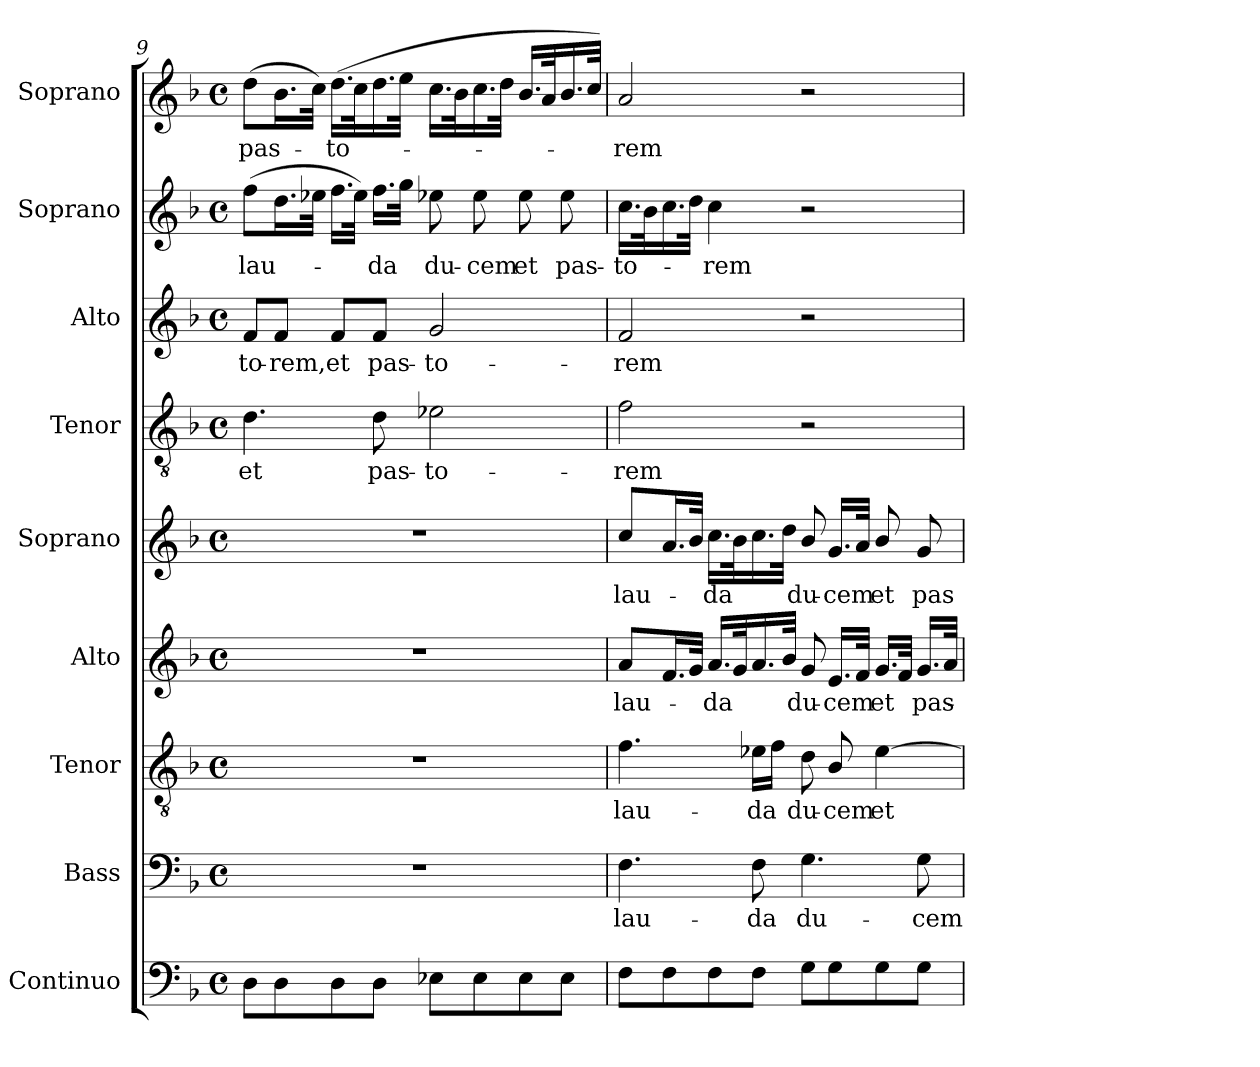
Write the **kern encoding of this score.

**kern	**kern	**text	**kern	**text	**kern	**text	**kern	**text	**kern	**text	**kern	**text	**kern	**text	**kern	**text
*part9	*part8	*part8	*part7	*part7	*part6	*part6	*part5	*part5	*part4	*part4	*part3	*part3	*part2	*part2	*part1	*part1
*staff9	*staff8	*staff8	*staff7	*staff7	*staff6	*staff6	*staff5	*staff5	*staff4	*staff4	*staff3	*staff3	*staff2	*staff2	*staff1	*staff1
*I"Continuo	*I"Bass	*	*I"Tenor	*	*I"Alto	*	*I"Soprano	*	*I"Tenor	*	*I"Alto	*	*I"Soprano	*	*I"Soprano	*
*I'Cont.	*I'B.	*	*I'T.	*	*I'A.	*	*I'S.	*	*I'T.	*	*I'A.	*	*I'S.	*	*I'S.	*
*clefF4	*clefF4	*	*clefGv2	*	*clefG2	*	*clefG2	*	*clefGv2	*	*clefG2	*	*clefG2	*	*clefG2	*
*	*	*	*ITrd7c12	*	*	*	*	*	*ITrd7c12	*	*	*	*	*	*	*
*k[b-]	*k[b-]	*	*k[b-]	*	*k[b-]	*	*k[b-]	*	*k[b-]	*	*k[b-]	*	*k[b-]	*	*k[b-]	*
*F:	*F:	*	*F:	*	*F:	*	*F:	*	*F:	*	*F:	*	*F:	*	*F:	*
*M4/4	*M4/4	*	*M4/4	*	*M4/4	*	*M4/4	*	*M4/4	*	*M4/4	*	*M4/4	*	*M4/4	*
*met(c)	*met(c)	*	*met(c)	*	*met(c)	*	*met(c)	*	*met(c)	*	*met(c)	*	*met(c)	*	*met(c)	*
=9	=9	=9	=9	=9	=9	=9	=9	=9	=9	=9	=9	=9	=9	=9	=9	=9
!	!	!	!	!	!	!	!	!	!	!LO:LY:b:color=#000000	!	!	!	!	!	!
!	!	!	!	!	!	!	!	!	!	!	!	!LO:LY:b:color=#000000	!	!	!	!
!	!	!	!	!	!	!	!	!	!	!	!	!	!	!LO:LY:b:color=#000000	!	!
!	!	!	!	!	!	!	!	!	!	!	!	!	!	!	!	!LO:LY:b:color=#000000
8Di\L	1r	.	1r	.	1r	.	1r	.	4.Di\	et	8fi/L	-to-	(8ffi\L	lau-	(8ddi\L	pas-
!	!	!	!	!	!	!	!	!	!	!	!	!LO:LY:b:color=#000000	!	!	!	!
8Di\	.	.	.	.	.	.	.	.	.	.	8fi/J	-rem,	16.ddi\L	.	16.b-i\L	.
.	.	.	.	.	.	.	.	.	.	.	.	.	32ee-i\JJk	.	32cci\JJk)	.
!	!	!	!	!	!	!	!	!	!	!	!	!LO:LY:b:color=#000000	!	!	!	!
!	!	!	!	!	!	!	!	!	!	!	!	!	!	!	!	!LO:LY:b:color=#000000
8Di\	.	.	.	.	.	.	.	.	.	.	8fi/L	et	16.ffi\LL	.	(16.ddi\LL	-to-
.	.	.	.	.	.	.	.	.	.	.	.	.	32ee-i\JJk)	.	32cci\k	.
!	!	!	!	!	!	!	!	!	!	!LO:LY:b:color=#000000	!	!	!	!	!	!
!	!	!	!	!	!	!	!	!	!	!	!	!LO:LY:b:color=#000000	!	!	!	!
!	!	!	!	!	!	!	!	!	!	!	!	!	!	!LO:LY:b:color=#000000	!	!
8Di\J	.	.	.	.	.	.	.	.	8Di\	pas-	8fi/J	pas-	16.ffi\LL	-da	16.ddi\	.
.	.	.	.	.	.	.	.	.	.	.	.	.	32ggi\JJk	.	32eei\JJk	.
!	!	!	!	!	!	!	!	!	!	!LO:LY:b:color=#000000	!	!	!	!	!	!
!	!	!	!	!	!	!	!	!	!	!	!	!LO:LY:b:color=#000000	!	!	!	!
!	!	!	!	!	!	!	!	!	!	!	!	!	!	!LO:LY:b:color=#000000	!	!
8E-Xi\L	.	.	.	.	.	.	.	.	2E-Xi\	-to-	2gi/	-to-	8ee-Xi\	du-	16.cci\LL	.
.	.	.	.	.	.	.	.	.	.	.	.	.	.	.	32b-i\k	.
!	!	!	!	!	!	!	!	!	!	!	!	!	!	!LO:LY:b:color=#000000	!	!
8E-i\	.	.	.	.	.	.	.	.	.	.	.	.	8ee-i\	-cem	16.cci\	.
.	.	.	.	.	.	.	.	.	.	.	.	.	.	.	32ddi\JJk	.
!	!	!	!	!	!	!	!	!	!	!	!	!	!	!LO:LY:b:color=#000000	!	!
8E-i\	.	.	.	.	.	.	.	.	.	.	.	.	8ee-i\	et	16.b-i/LL	.
.	.	.	.	.	.	.	.	.	.	.	.	.	.	.	32ai/k	.
!	!	!	!	!	!	!	!	!	!	!	!	!	!	!LO:LY:b:color=#000000	!	!
8E-i\J	.	.	.	.	.	.	.	.	.	.	.	.	8ee-i\	pas-	16.b-i/	.
.	.	.	.	.	.	.	.	.	.	.	.	.	.	.	32cci/JJk)	.
!!LO:PB:g=z
=10	=10	=10	=10	=10	=10	=10	=10	=10	=10	=10	=10	=10	=10	=10	=10	=10
!	!	!LO:LY:b:color=#000000	!	!	!	!	!	!	!	!	!	!	!	!	!	!
!	!	!	!	!LO:LY:b:color=#000000	!	!	!	!	!	!	!	!	!	!	!	!
!	!	!	!	!	!	!LO:LY:b:color=#000000	!	!	!	!	!	!	!	!	!	!
!	!	!	!	!	!	!	!	!LO:LY:b:color=#000000	!	!	!	!	!	!	!	!
!	!	!	!	!	!	!	!	!	!	!LO:LY:b:color=#000000	!	!	!	!	!	!
!	!	!	!	!	!	!	!	!	!	!	!	!LO:LY:b:color=#000000	!	!	!	!
!	!	!	!	!	!	!	!	!	!	!	!	!	!	!LO:LY:b:color=#000000	!	!
!	!	!	!	!	!	!	!	!	!	!	!	!	!	!	!	!LO:LY:b:color=#000000
8Fi\L	4.Fi\	lau-	4.Fi\	lau-	8ai/L	lau-	8cci/L	lau-	2Fi\	-rem	2fi/	-rem	16.cci\LL	-to-	2ai/	-rem
.	.	.	.	.	.	.	.	.	.	.	.	.	32b-i\k	.	.	.
8Fi\	.	.	.	.	16.fi/L	.	16.ai/L	.	.	.	.	.	16.cci\	.	.	.
.	.	.	.	.	32gi/JJk	.	32b-i/JJk	.	.	.	.	.	32ddi\JJk	.	.	.
!	!	!	!	!	!	!LO:LY:b:color=#000000	!	!	!	!	!	!	!	!	!	!
!	!	!	!	!	!	!	!	!LO:LY:b:color=#000000	!	!	!	!	!	!	!	!
!	!	!	!	!	!	!	!	!	!	!	!	!	!	!LO:LY:b:color=#000000	!	!
8Fi\	.	.	.	.	16.ai/LL	-da	16.cci\LL	-da	.	.	.	.	4cci\	-rem	.	.
.	.	.	.	.	32gi/k	.	32b-i\k	.	.	.	.	.	.	.	.	.
!	!	!LO:LY:b:color=#000000	!	!	!	!	!	!	!	!	!	!	!	!	!	!
!	!	!	!	!LO:LY:b:color=#000000	!	!	!	!	!	!	!	!	!	!	!	!
8Fi\J	8Fi\	-da	16E-Xi\LL	-da	16.ai/	.	16.cci\	.	.	.	.	.	.	.	.	.
.	.	.	16Fi\JJ	.	.	.	.	.	.	.	.	.	.	.	.	.
.	.	.	.	.	32b-i/JJk	.	32ddi\JJk	.	.	.	.	.	.	.	.	.
!	!	!LO:LY:b:color=#000000	!	!	!	!	!	!	!	!	!	!	!	!	!	!
!	!	!	!	!LO:LY:b:color=#000000	!	!	!	!	!	!	!	!	!	!	!	!
!	!	!	!	!	!	!LO:LY:b:color=#000000	!	!	!	!	!	!	!	!	!	!
!	!	!	!	!	!	!	!	!LO:LY:b:color=#000000	!	!	!	!	!	!	!	!
8Gi\L	4.Gi\	du-	8Di\	du-	8gi/	du-	8b-i/	du-	2r	.	2r	.	2r	.	2r	.
!	!	!	!	!LO:LY:b:color=#000000	!	!	!	!	!	!	!	!	!	!	!	!
!	!	!	!	!	!	!LO:LY:b:color=#000000	!	!	!	!	!	!	!	!	!	!
!	!	!	!	!	!	!	!	!LO:LY:b:color=#000000	!	!	!	!	!	!	!	!
8Gi\	.	.	8BB-i/	-cem	16.ei/LL	-cem	16.gi/LL	-cem	.	.	.	.	.	.	.	.
.	.	.	.	.	32fi/JJk	.	32ai/JJk	.	.	.	.	.	.	.	.	.
!	!	!	!	!LO:LY:b:color=#000000	!	!	!	!	!	!	!	!	!	!	!	!
!	!	!	!	!	!	!LO:LY:b:color=#000000	!	!	!	!	!	!	!	!	!	!
!	!	!	!	!	!	!	!	!LO:LY:b:color=#000000	!	!	!	!	!	!	!	!
8Gi\	.	.	[>4E-i\	et	16.gi/LL	et	8b-i/	et	.	.	.	.	.	.	.	.
.	.	.	.	.	32fi/JJk	.	.	.	.	.	.	.	.	.	.	.
!	!	!LO:LY:b:color=#000000	!	!	!	!	!	!	!	!	!	!	!	!	!	!
!	!	!	!	!	!	!LO:LY:b:color=#000000	!	!	!	!	!	!	!	!	!	!
!	!	!	!	!	!	!	!	!LO:LY:b:color=#000000	!	!	!	!	!	!	!	!
8Gi\J	8Gi\	-cem	.	.	16.gi/LL	pas-	8gi/	pas-	.	.	.	.	.	.	.	.
.	.	.	.	.	32ai/JJk	.	.	.	.	.	.	.	.	.	.	.
=	=	=	=	=	=	=	=	=	=	=	=	=	=	=	=	=
*-	*-	*-	*-	*-	*-	*-	*-	*-	*-	*-	*-	*-	*-	*-	*-	*-
